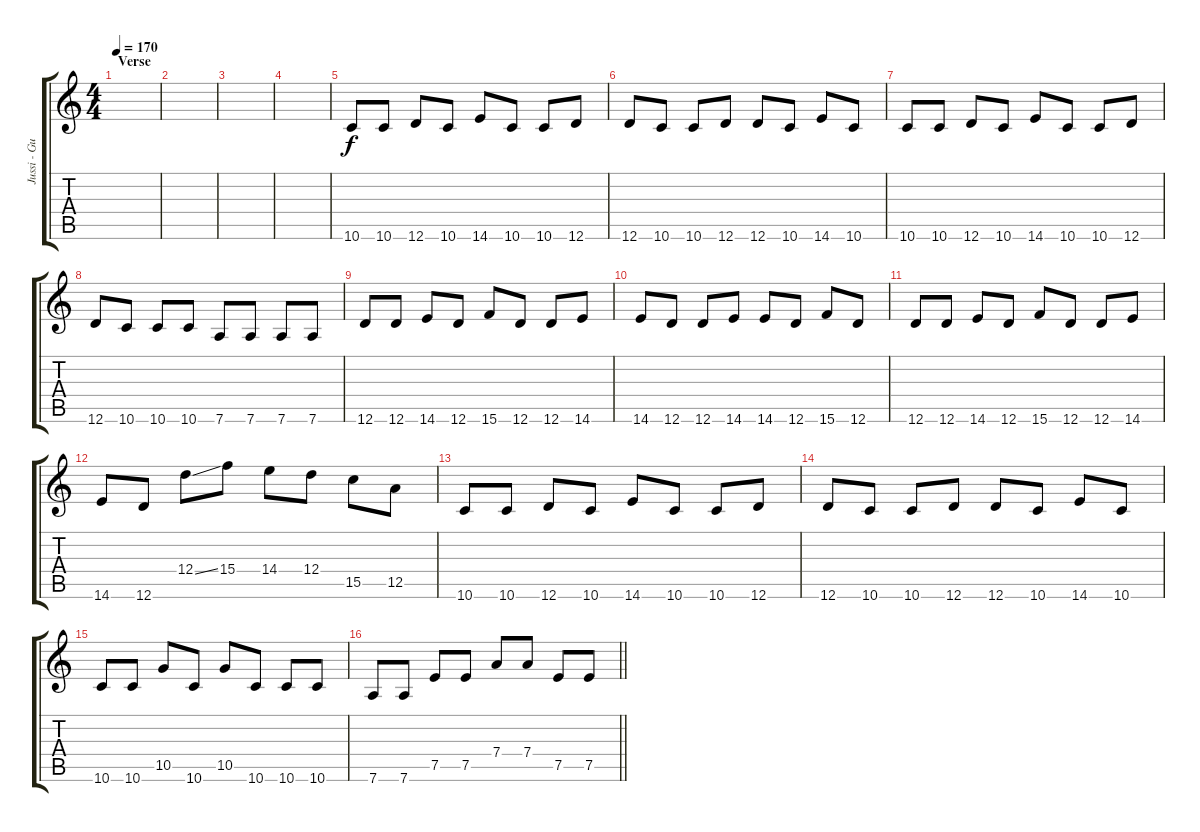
\track ("Jussi - Guitar" "Jussi - Gu") {instrument overdrivenguitar}
\staff {score tabs}
\tuning (E4 B3 G3 D3 A2 D2) {hide}
\ts (4 4)
\section ("" "Verse")
\tempo 170
\clef g2
\ks c
|
|
|
|
10.6.8 10.6.8 12.6.8 10.6.8 14.6.8 10.6.8 10.6.8 12.6.8 |
12.6.8 10.6.8 10.6.8 12.6.8 12.6.8 10.6.8 14.6.8 10.6.8 |
10.6.8 10.6.8 12.6.8 10.6.8 14.6.8 10.6.8 10.6.8 12.6.8 |
12.6.8 10.6.8 10.6.8 10.6.8 7.6.8 7.6.8 7.6.8 7.6.8 |
12.6.8 12.6.8 14.6.8 12.6.8 15.6.8 12.6.8 12.6.8 14.6.8 |
14.6.8 12.6.8 12.6.8 14.6.8 14.6.8 12.6.8 15.6.8 12.6.8 |
12.6.8 12.6.8 14.6.8 12.6.8 15.6.8 12.6.8 12.6.8 14.6.8 |
14.6.8 12.6.8 12.4{ss}.8 15.4.8 14.4.8 12.4.8 15.5.8 12.5.8 |
10.6.8 10.6.8 12.6.8 10.6.8 14.6.8 10.6.8 10.6.8 12.6.8 |
12.6.8 10.6.8 10.6.8 12.6.8 12.6.8 10.6.8 14.6.8 10.6.8 |
10.6.8 10.6.8 10.5.8 10.6.8 10.5.8 10.6.8 10.6.8 10.6.8 |
\barLineRight lightlight
7.6.8 7.6.8 7.5.8 7.5.8 7.4.8 7.4.8 7.5.8 7.5.8
